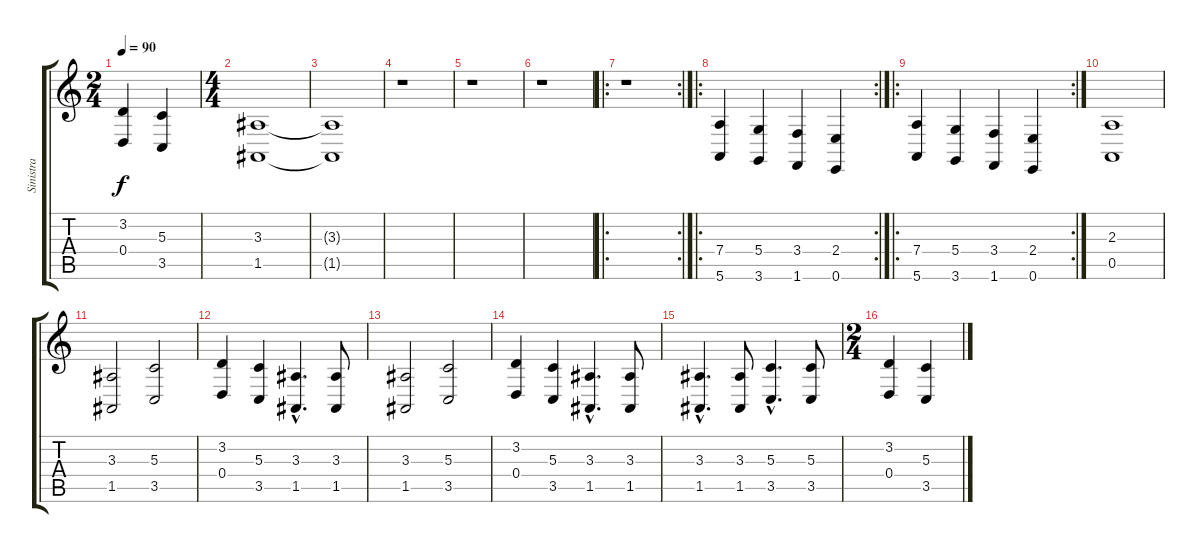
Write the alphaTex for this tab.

\track ("Sinistra" "Sinistra") {instrument acousticgrandpiano}
\staff {score tabs}
\tuning (E4 B3 G3 D3 A2 E2) {hide}
\ts (2 4)
\tempo 90
\clef g2
\ks c
(3.2 0.4).4{dy f} (5.3 3.5).4 |
\ts (4 4)
(3.3 1.5).1 |
(3.3{t} 1.5{t}).1 |
r.1 |
r.1 |
r.1 |
\ro
\rc 2
r.1 |
\ro
\rc 2
(7.4 5.6).4 (5.4 3.6).4 (3.4 1.6).4 (2.4 0.6).4 |
\ro
\rc 2
(7.4 5.6).4 (5.4 3.6).4 (3.4 1.6).4 (2.4 0.6).4 |
(2.3 0.5).1 |
(3.3 1.5).2 (5.3 3.5).2 |
(3.2 0.4).4 (5.3 3.5).4 (3.3{hac} 1.5{hac}).4{d} (3.3 1.5).8 |
(3.3 1.5).2 (5.3 3.5).2 |
(3.2 0.4).4 (5.3 3.5).4 (3.3{hac} 1.5{hac}).4{d} (3.3 1.5).8 |
(3.3{hac} 1.5{hac}).4{d} (3.3 1.5).8 (5.3{hac} 3.5{hac}).4{d} (5.3 3.5).8 |
\ts (2 4)
(3.2 0.4).4 (5.3 3.5).4
